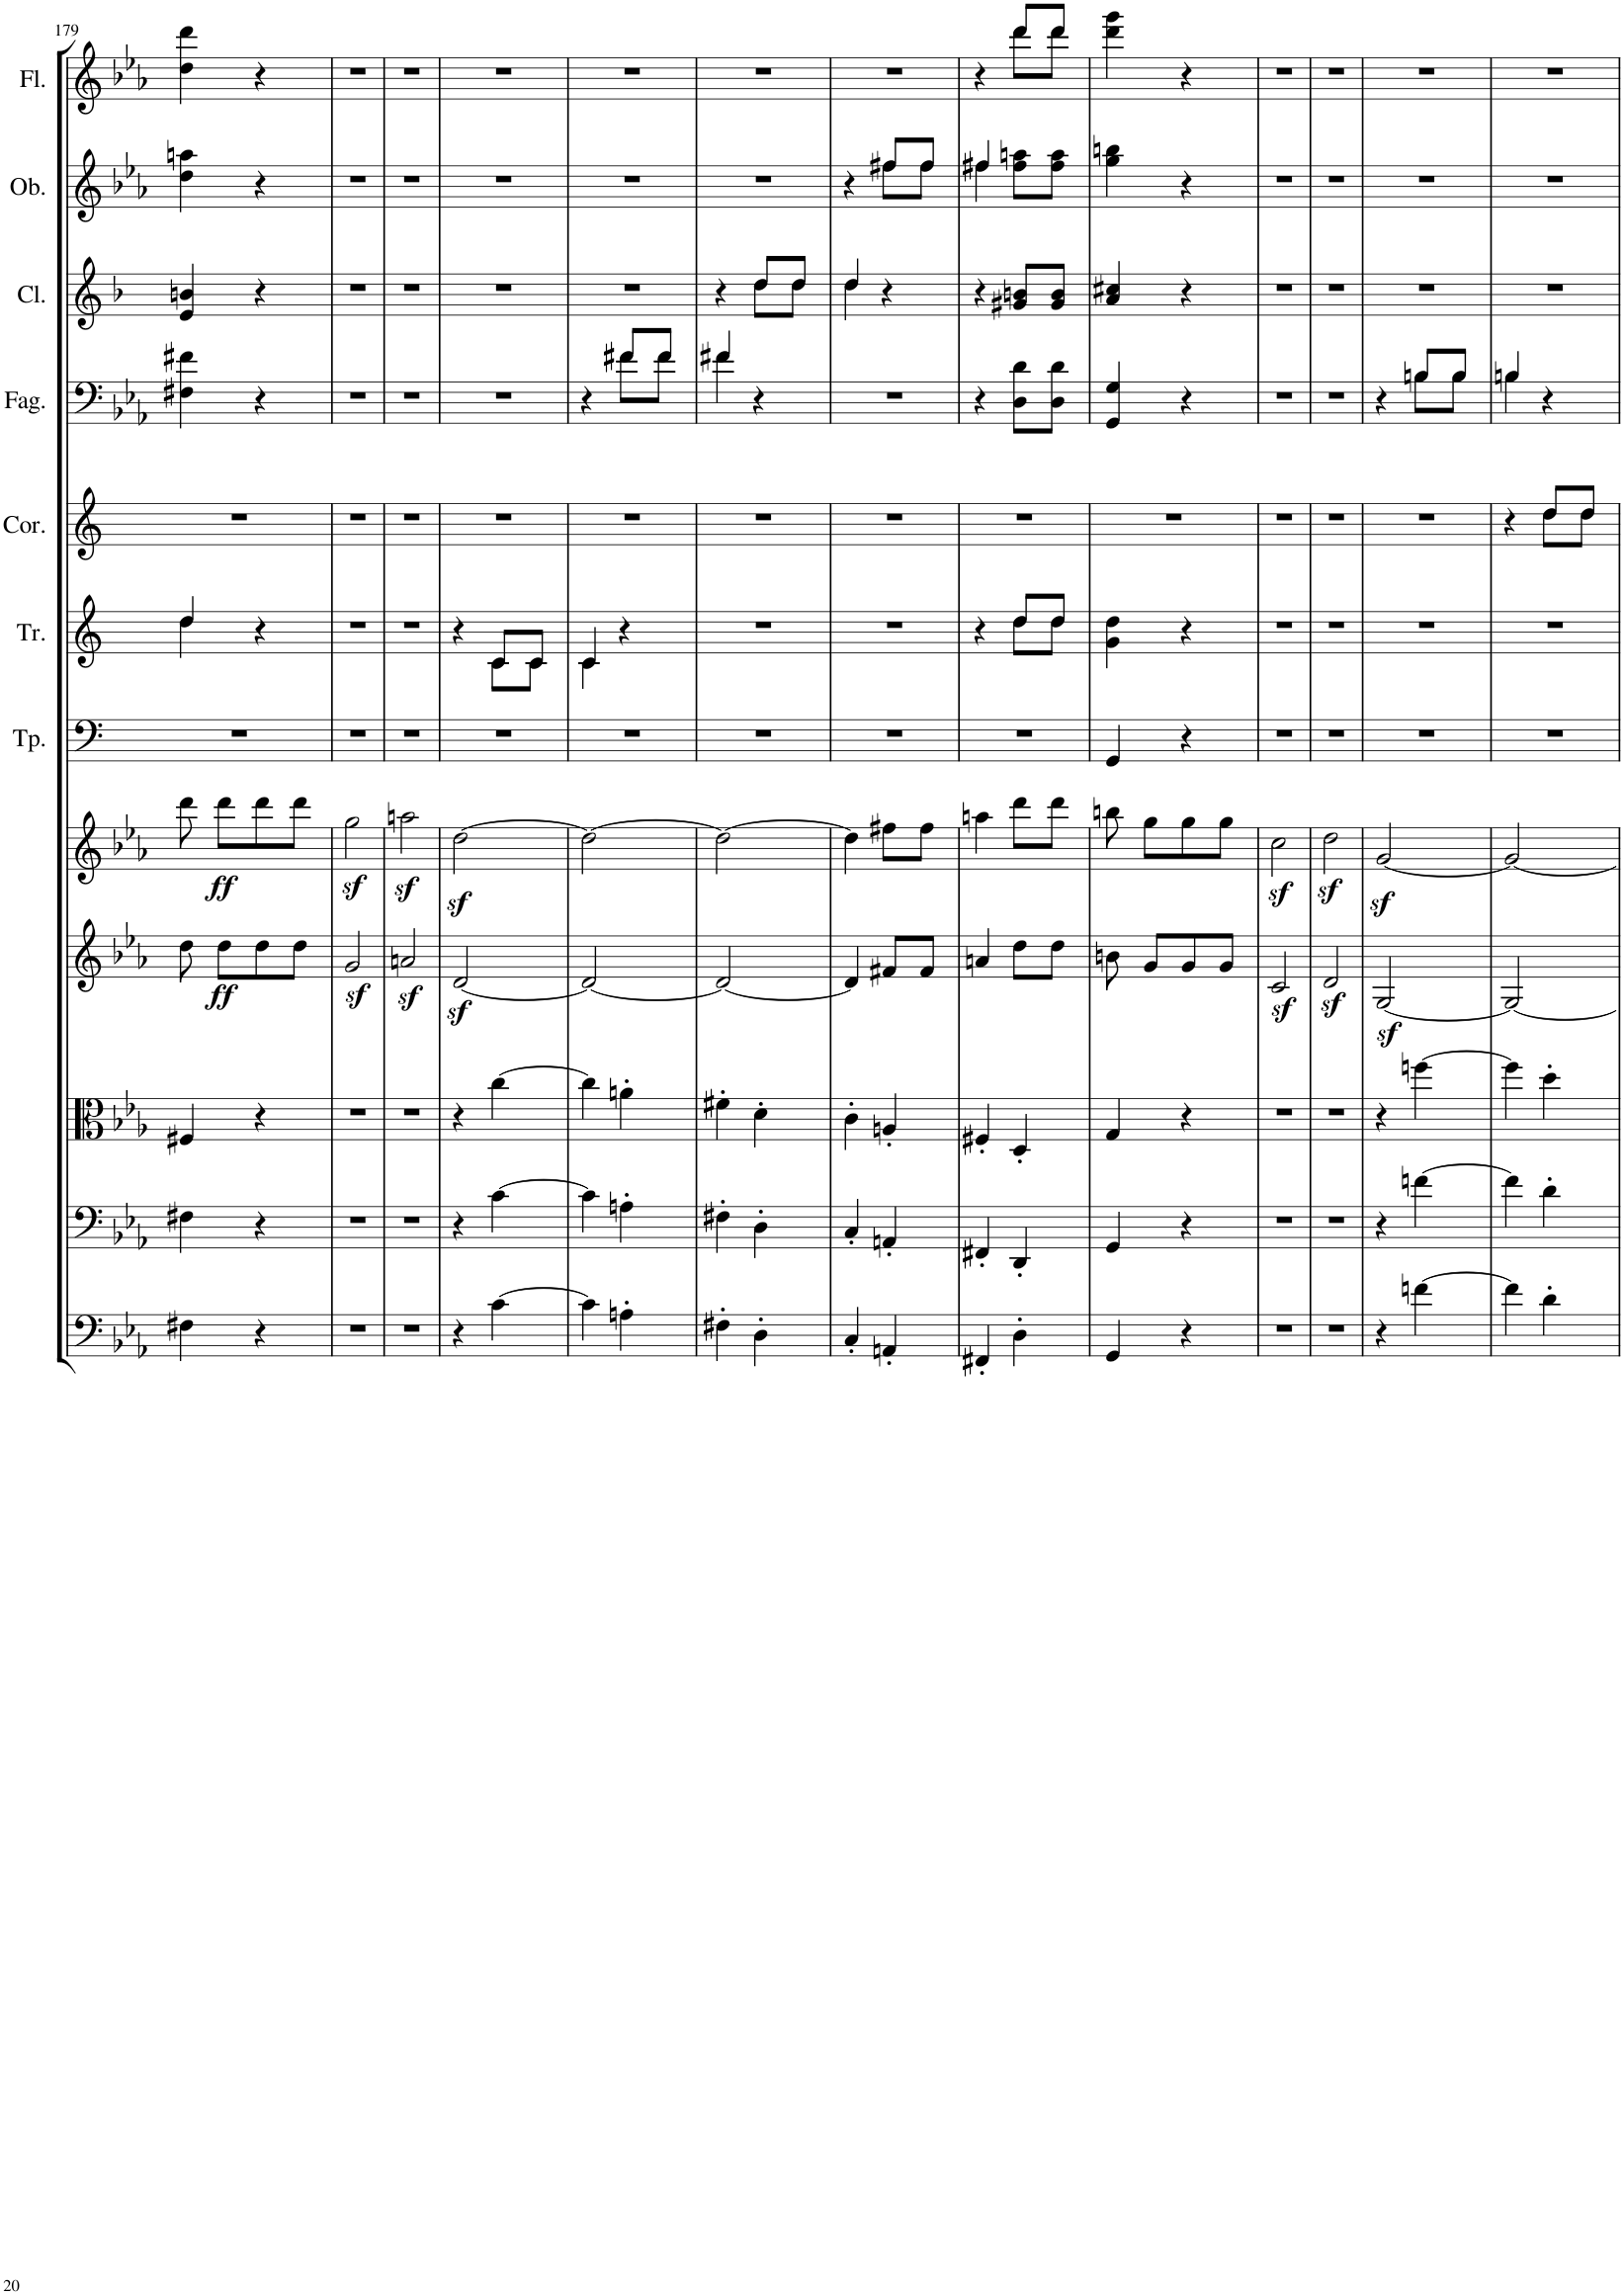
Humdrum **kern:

**kern	**kern	**kern	**kern	**dynam	**kern	**dynam	**kern	**kern	**kern	**kern	**kern	**kern	**kern
*part12	*part11	*part10	*part9	*part9	*part8	*part8	*part7	*part6	*part5	*part4	*part3	*part2	*part1
*staff12	*staff11	*staff10	*staff9	*staff9	*staff8	*staff8	*staff7	*staff6	*staff5	*staff4	*staff3	*staff2	*staff1
*I"Basso	*I"Violoncello	*I"Viola	*I"Violino II	*	*I"Violino I	*	*I"Timpani in C.G	*I"Trombe in C	*I"Corni in Es	*I"Fagotti	*I"Clarinetti in B	*I"Oboi	*I"Flauti
*	*	*	*	*	*	*	*I'Tp.	*I'Tr.	*I'Cor.	*I'Fag.	*I'Cl.	*I'Ob.	*I'Fl.
!!LO:PB:g=z
*clefF4	*clefF4	*clefC3	*clefG2	*	*clefG2	*	*clefF4	*clefG2	*clefG2	*clefF4	*clefG2	*clefG2	*clefG2
*Trd7c12	*	*	*	*	*	*	*	*	*Trd5c9	*	*Trd1c2	*	*
*k[b-e-a-]	*k[b-e-a-]	*k[b-e-a-]	*k[b-e-a-]	*	*k[b-e-a-]	*	*k[]	*k[]	*k[]	*k[b-e-a-]	*k[b-]	*k[b-e-a-]	*k[b-e-a-]
*M2/4	*M2/4	*M2/4	*M2/4	*	*M2/4	*	*M2/4	*M2/4	*M2/4	*M2/4	*M2/4	*M2/4	*M2/4
=179	=179	=179	=179	=179	=179	=179	=179	=179	=179	=179	=179	=179	=179
*	*	*	*	*	*	*	*	*^	*	*	*	*	*
4F#X\	4F#X\	4F#X/	8dd\	.	8ddd\	.	2r	4dd/	4dd\	2r	4F#X\ 4f#X\	4e/ 4bn/	4dd\ 4aan\	4dd\ 4ddd\
!	!	!	!	!LO:DY:b	!	!LO:DY:b	!	!	!	!	!	!	!	!
.	.	.	8dd\L	ff	8ddd\L	ff	.	.	.	.	.	.	.	.
4r	4r	4r	8dd\	.	8ddd\	.	.	4r	4ryy	.	4r	4r	4r	4r
.	.	.	8dd\J	.	8ddd\J	.	.	.	.	.	.	.	.	.
*	*	*	*	*	*	*	*	*v	*v	*	*	*	*	*
=180	=180	=180	=180	=180	=180	=180	=180	=180	=180	=180	=180	=180	=180
2r	2r	2r	2gz</	.	2ggz<\	.	2r	2r	2r	2r	2r	2r	2r
=181	=181	=181	=181	=181	=181	=181	=181	=181	=181	=181	=181	=181	=181
2r	2r	2r	2anz</	.	2aanz<\	.	2r	2r	2r	2r	2r	2r	2r
=182	=182	=182	=182	=182	=182	=182	=182	=182	=182	=182	=182	=182	=182
*	*	*	*	*	*	*	*	*^	*	*	*	*	*
4r	4r	4r	[2dz</	.	[2ddz<\	.	2r	4r	4ryy	2r	2r	2r	2r	2r
[4c\	[4c\	[4cc\	.	.	.	.	.	8c/L	8c\L	.	.	.	.	.
.	.	.	.	.	.	.	.	8c/J	8c\J	.	.	.	.	.
=183	=183	=183	=183	=183	=183	=183	=183	=183	=183	=183	=183	=183	=183	=183
*	*	*	*	*	*	*	*	*	*	*	*^	*	*	*
4c\]	4c\]	4cc\]	2d/_	.	2dd\_	.	2r	4c/	4c\	2r	4r	4ryy	2r	2r	2r
4An'\	4An'\	4an'\	.	.	.	.	.	4r	4ryy	.	8f#X/L	8f#\L	.	.	.
.	.	.	.	.	.	.	.	.	.	.	8f#/J	8f#\J	.	.	.
*	*	*	*	*	*	*	*	*v	*v	*	*	*	*	*	*
=184	=184	=184	=184	=184	=184	=184	=184	=184	=184	=184	=184	=184	=184	=184
*	*	*	*	*	*	*	*	*	*	*	*	*^	*	*
4F#X'\	4F#X'\	4f#X'\	2d/_	.	2dd\_	.	2r	2r	2r	4f#X/	4f#\	4r	4ryy	2r	2r
4D'\	4D'\	4d'\	.	.	.	.	.	.	.	4r	4ryy	8dd/L	8dd\L	.	.
.	.	.	.	.	.	.	.	.	.	.	.	8dd/J	8dd\J	.	.
*	*	*	*	*	*	*	*	*	*	*v	*v	*	*	*	*
=185	=185	=185	=185	=185	=185	=185	=185	=185	=185	=185	=185	=185	=185	=185
*	*	*	*	*	*	*	*	*	*	*	*	*	*^	*
4C'/	4C'/	4c'\	4d/]	.	4dd\]	.	2r	2r	2r	2r	4dd/	4dd\	4r	4ryy	2r
4AAn'/	4AAn'/	4An'/	8f#X/L	.	8ff#X\L	.	.	.	.	.	4r	4ryy	8ff#X/L	8ff#\L	.
.	.	.	8f#/J	.	8ff#\J	.	.	.	.	.	.	.	8ff#/J	8ff#\J	.
*	*	*	*	*	*	*	*	*	*	*	*v	*v	*	*	*
=186	=186	=186	=186	=186	=186	=186	=186	=186	=186	=186	=186	=186	=186	=186
*	*	*	*	*	*	*	*	*^	*	*	*	*	*	*^
4FF#X'/	4FF#X'/	4F#X'/	4an/	.	4aan\	.	2r	4r	4ryy	2r	4r	4r	4ff#X/	4ff#\	4r	4ryy
4D'\	4DD'/	4D'/	8dd\L	.	8ddd\L	.	.	8dd/L	8dd\L	.	8D\ 8d\L	8g#X/ 8bn/L	8ff#\ 8aan\L	4ryy	8ddd/L	8ddd\L
.	.	.	8dd\J	.	8ddd\J	.	.	8dd/J	8dd\J	.	8D\ 8d\J	8g#/ 8b/J	8ff#\ 8aa\J	.	8ddd/J	8ddd\J
*	*	*	*	*	*	*	*	*	*	*	*	*	*v	*v	*	*
*	*	*	*	*	*	*	*	*v	*v	*	*	*	*	*v	*v
=187	=187	=187	=187	=187	=187	=187	=187	=187	=187	=187	=187	=187	=187
4GG/	4GG/	4G/	8bn\	.	8bbn\	.	4GG/	4g\ 4dd\	2r	4GG/ 4G/	4a/ 4cc#X/	4gg\ 4bbn\	4ddd\ 4ggg\
.	.	.	8g/L	.	8gg\L	.	.	.	.	.	.	.	.
4r	4r	4r	8g/	.	8gg\	.	4r	4r	.	4r	4r	4r	4r
.	.	.	8g/J	.	8gg\J	.	.	.	.	.	.	.	.
=188	=188	=188	=188	=188	=188	=188	=188	=188	=188	=188	=188	=188	=188
2r	2r	2r	2cz</	.	2ccz<\	.	2r	2r	2r	2r	2r	2r	2r
=189	=189	=189	=189	=189	=189	=189	=189	=189	=189	=189	=189	=189	=189
2r	2r	2r	2dz</	.	2ddz<\	.	2r	2r	2r	2r	2r	2r	2r
=190	=190	=190	=190	=190	=190	=190	=190	=190	=190	=190	=190	=190	=190
*	*	*	*	*	*	*	*	*	*	*^	*	*	*
4r	4r	4r	[2Gz</	.	[2gz</	.	2r	2r	2r	4r	4ryy	2r	2r	2r
[4fn\	[4fn\	[4ffn\	.	.	.	.	.	.	.	8Bn/L	8B\L	.	.	.
.	.	.	.	.	.	.	.	.	.	8B/J	8B\J	.	.	.
=191	=191	=191	=191	=191	=191	=191	=191	=191	=191	=191	=191	=191	=191	=191
*	*	*	*	*	*	*	*	*	*^	*	*	*	*	*
4f\]	4f\]	4ff\]	2G/_	.	2g/_	.	2r	2r	4r	4ryy	4Bn/	4B\	2r	2r	2r
4d'\	4d'\	4dd'\	.	.	.	.	.	.	8dd/L	8dd\L	4r	4ryy	.	.	.
.	.	.	.	.	.	.	.	.	8dd/J	8dd\J	.	.	.	.	.
*	*	*	*	*	*	*	*	*	*v	*v	*	*	*	*	*
*	*	*	*	*	*	*	*	*	*	*v	*v	*	*	*
=	=	=	=	=	=	=	=	=	=	=	=	=	=
*-	*-	*-	*-	*-	*-	*-	*-	*-	*-	*-	*-	*-	*-
